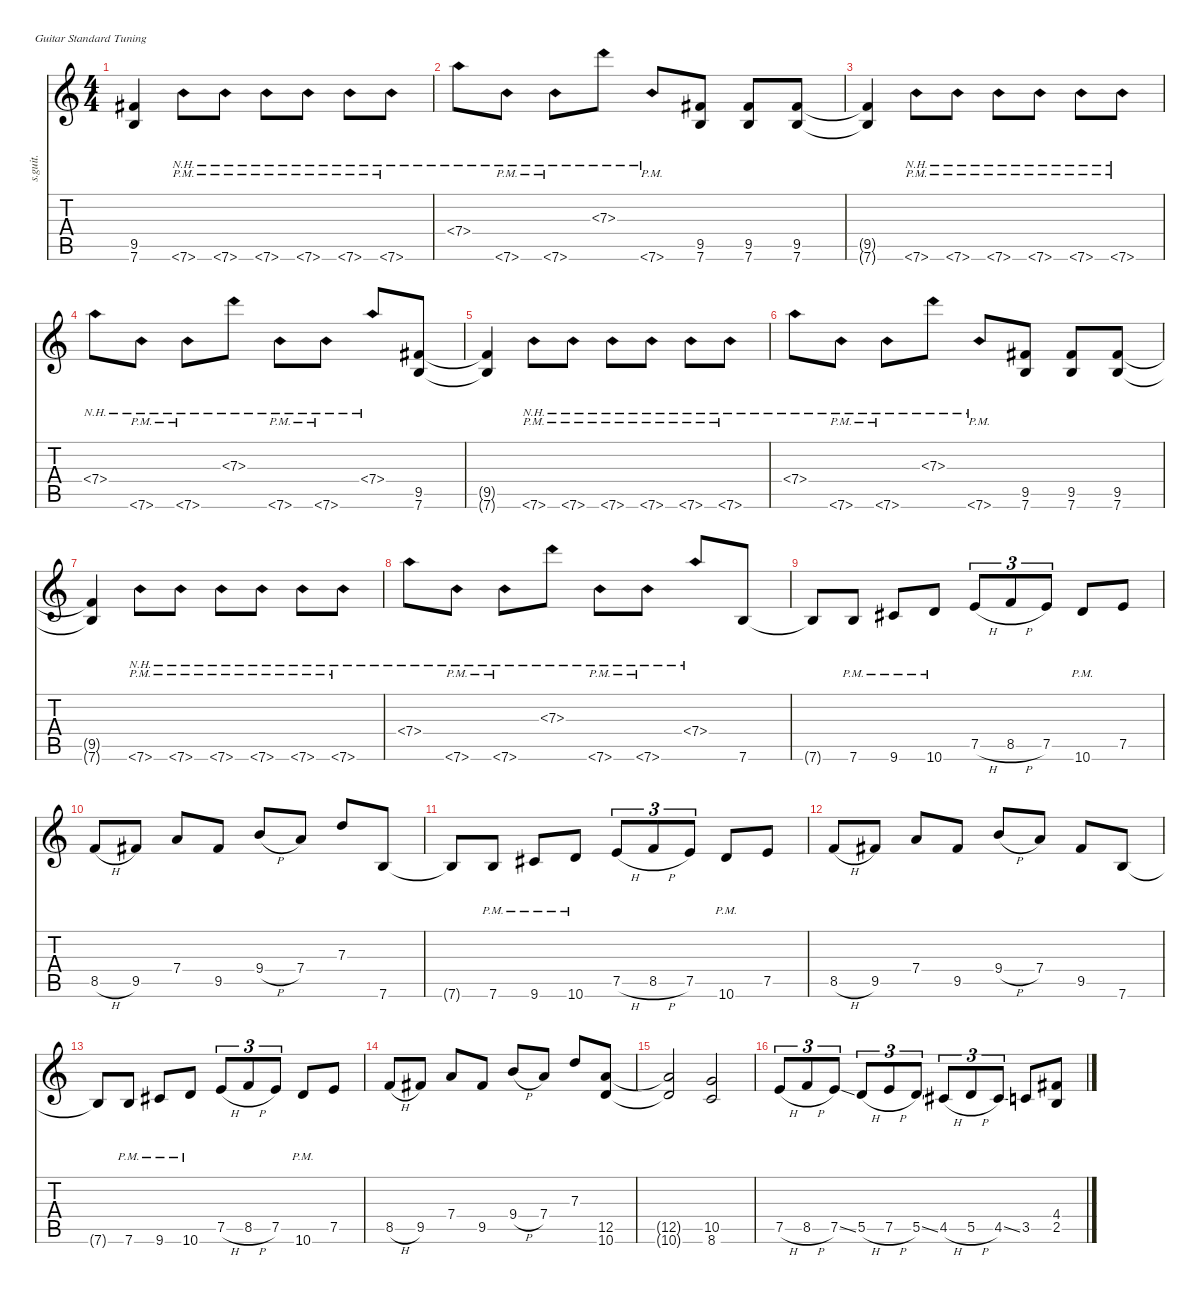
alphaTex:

\defaultSystemsLayout 4
\hideDynamics
\bracketExtendMode nobrackets
\track ("Dave Mustaine (Rythm Guitar)" "s.guit.") {instrument distortionguitar}
\staff {score tabs}
\tuning (E4 B3 G3 D3 A2 E2)
\ts (4 4)
\beaming (8 2 2 2 2)
\tempo (196 hide)
\clef g2
\ks c
(9.5{acc #} 7.6).4{lyrics (0 "") lyrics (1 "") lyrics (2 "") lyrics (3 "") lyrics (4 "") dy f instrument distortionguitar} 7.6{nh pm}.8{lyrics (0 "") lyrics (1 "") lyrics (2 "") lyrics (3 "") lyrics (4 "")} 7.6{nh pm}.8{lyrics (0 "") lyrics (1 "") lyrics (2 "") lyrics (3 "") lyrics (4 "")} 7.6{nh pm}.8{lyrics (0 "") lyrics (1 "") lyrics (2 "") lyrics (3 "") lyrics (4 "")} 7.6{nh pm}.8{lyrics (0 "") lyrics (1 "") lyrics (2 "") lyrics (3 "") lyrics (4 "")} 7.6{nh pm}.8{lyrics (0 "") lyrics (1 "") lyrics (2 "") lyrics (3 "") lyrics (4 "")} 7.6{nh pm}.8{lyrics (0 "") lyrics (1 "") lyrics (2 "") lyrics (3 "") lyrics (4 "")} |
7.4{nh}.8{lyrics (0 "") lyrics (1 "") lyrics (2 "") lyrics (3 "") lyrics (4 "")} 7.6{nh pm}.8{lyrics (0 "") lyrics (1 "") lyrics (2 "") lyrics (3 "") lyrics (4 "")} 7.6{nh pm}.8{lyrics (0 "") lyrics (1 "") lyrics (2 "") lyrics (3 "") lyrics (4 "")} 7.3{nh}.8{lyrics (0 "") lyrics (1 "") lyrics (2 "") lyrics (3 "") lyrics (4 "")} 7.6{nh pm}.8{lyrics (0 "") lyrics (1 "") lyrics (2 "") lyrics (3 "") lyrics (4 "")} (9.5{acc #} 7.6).8{lyrics (0 "") lyrics (1 "") lyrics (2 "") lyrics (3 "") lyrics (4 "")} (9.5{acc #} 7.6).8{lyrics (0 "") lyrics (1 "") lyrics (2 "") lyrics (3 "") lyrics (4 "")} (9.5{acc #} 7.6).8{lyrics (0 "") lyrics (1 "") lyrics (2 "") lyrics (3 "") lyrics (4 "")} |
(9.5{t acc #} 7.6{t}).4{lyrics (0 "") lyrics (1 "") lyrics (2 "") lyrics (3 "") lyrics (4 "")} 7.6{nh pm}.8{lyrics (0 "") lyrics (1 "") lyrics (2 "") lyrics (3 "") lyrics (4 "")} 7.6{nh pm}.8{lyrics (0 "") lyrics (1 "") lyrics (2 "") lyrics (3 "") lyrics (4 "")} 7.6{nh pm}.8{lyrics (0 "") lyrics (1 "") lyrics (2 "") lyrics (3 "") lyrics (4 "")} 7.6{nh pm}.8{lyrics (0 "") lyrics (1 "") lyrics (2 "") lyrics (3 "") lyrics (4 "")} 7.6{nh pm}.8{lyrics (0 "") lyrics (1 "") lyrics (2 "") lyrics (3 "") lyrics (4 "")} 7.6{nh pm}.8{lyrics (0 "") lyrics (1 "") lyrics (2 "") lyrics (3 "") lyrics (4 "")} |
7.4{nh}.8{lyrics (0 "") lyrics (1 "") lyrics (2 "") lyrics (3 "") lyrics (4 "")} 7.6{nh pm}.8{lyrics (0 "") lyrics (1 "") lyrics (2 "") lyrics (3 "") lyrics (4 "")} 7.6{nh pm}.8{lyrics (0 "") lyrics (1 "") lyrics (2 "") lyrics (3 "") lyrics (4 "")} 7.3{nh}.8{lyrics (0 "") lyrics (1 "") lyrics (2 "") lyrics (3 "") lyrics (4 "")} 7.6{nh pm}.8{lyrics (0 "") lyrics (1 "") lyrics (2 "") lyrics (3 "") lyrics (4 "")} 7.6{nh pm}.8{lyrics (0 "") lyrics (1 "") lyrics (2 "") lyrics (3 "") lyrics (4 "")} 7.4{nh}.8{lyrics (0 "") lyrics (1 "") lyrics (2 "") lyrics (3 "") lyrics (4 "")} (9.5{acc #} 7.6).8{lyrics (0 "") lyrics (1 "") lyrics (2 "") lyrics (3 "") lyrics (4 "")} |
(9.5{t acc #} 7.6{t}).4{lyrics (0 "") lyrics (1 "") lyrics (2 "") lyrics (3 "") lyrics (4 "")} 7.6{nh pm}.8{lyrics (0 "") lyrics (1 "") lyrics (2 "") lyrics (3 "") lyrics (4 "")} 7.6{nh pm}.8{lyrics (0 "") lyrics (1 "") lyrics (2 "") lyrics (3 "") lyrics (4 "")} 7.6{nh pm}.8{lyrics (0 "") lyrics (1 "") lyrics (2 "") lyrics (3 "") lyrics (4 "")} 7.6{nh pm}.8{lyrics (0 "") lyrics (1 "") lyrics (2 "") lyrics (3 "") lyrics (4 "")} 7.6{nh pm}.8{lyrics (0 "") lyrics (1 "") lyrics (2 "") lyrics (3 "") lyrics (4 "")} 7.6{nh pm}.8{lyrics (0 "") lyrics (1 "") lyrics (2 "") lyrics (3 "") lyrics (4 "")} |
7.4{nh}.8{lyrics (0 "") lyrics (1 "") lyrics (2 "") lyrics (3 "") lyrics (4 "")} 7.6{nh pm}.8{lyrics (0 "") lyrics (1 "") lyrics (2 "") lyrics (3 "") lyrics (4 "")} 7.6{nh pm}.8{lyrics (0 "") lyrics (1 "") lyrics (2 "") lyrics (3 "") lyrics (4 "")} 7.3{nh}.8{lyrics (0 "") lyrics (1 "") lyrics (2 "") lyrics (3 "") lyrics (4 "")} 7.6{nh pm}.8{lyrics (0 "") lyrics (1 "") lyrics (2 "") lyrics (3 "") lyrics (4 "")} (9.5{acc #} 7.6).8{lyrics (0 "") lyrics (1 "") lyrics (2 "") lyrics (3 "") lyrics (4 "")} (9.5{acc #} 7.6).8{lyrics (0 "") lyrics (1 "") lyrics (2 "") lyrics (3 "") lyrics (4 "")} (9.5{acc #} 7.6).8{lyrics (0 "") lyrics (1 "") lyrics (2 "") lyrics (3 "") lyrics (4 "")} |
(9.5{t acc #} 7.6{t}).4{lyrics (0 "") lyrics (1 "") lyrics (2 "") lyrics (3 "") lyrics (4 "")} 7.6{nh pm}.8{lyrics (0 "") lyrics (1 "") lyrics (2 "") lyrics (3 "") lyrics (4 "")} 7.6{nh pm}.8{lyrics (0 "") lyrics (1 "") lyrics (2 "") lyrics (3 "") lyrics (4 "")} 7.6{nh pm}.8{lyrics (0 "") lyrics (1 "") lyrics (2 "") lyrics (3 "") lyrics (4 "")} 7.6{nh pm}.8{lyrics (0 "") lyrics (1 "") lyrics (2 "") lyrics (3 "") lyrics (4 "")} 7.6{nh pm}.8{lyrics (0 "") lyrics (1 "") lyrics (2 "") lyrics (3 "") lyrics (4 "")} 7.6{nh pm}.8{lyrics (0 "") lyrics (1 "") lyrics (2 "") lyrics (3 "") lyrics (4 "")} |
7.4{nh}.8{lyrics (0 "") lyrics (1 "") lyrics (2 "") lyrics (3 "") lyrics (4 "")} 7.6{nh pm}.8{lyrics (0 "") lyrics (1 "") lyrics (2 "") lyrics (3 "") lyrics (4 "")} 7.6{nh pm}.8{lyrics (0 "") lyrics (1 "") lyrics (2 "") lyrics (3 "") lyrics (4 "")} 7.3{nh}.8{lyrics (0 "") lyrics (1 "") lyrics (2 "") lyrics (3 "") lyrics (4 "")} 7.6{nh pm}.8{lyrics (0 "") lyrics (1 "") lyrics (2 "") lyrics (3 "") lyrics (4 "")} 7.6{nh pm}.8{lyrics (0 "") lyrics (1 "") lyrics (2 "") lyrics (3 "") lyrics (4 "")} 7.4{nh}.8{lyrics (0 "") lyrics (1 "") lyrics (2 "") lyrics (3 "") lyrics (4 "")} 7.6.8{lyrics (0 "") lyrics (1 "") lyrics (2 "") lyrics (3 "") lyrics (4 "")} |
7.6{t}.8{lyrics (0 "") lyrics (1 "") lyrics (2 "") lyrics (3 "") lyrics (4 "")} 7.6{pm}.8{lyrics (0 "") lyrics (1 "") lyrics (2 "") lyrics (3 "") lyrics (4 "")} 9.6{pm acc #}.8{lyrics (0 "") lyrics (1 "") lyrics (2 "") lyrics (3 "") lyrics (4 "")} 10.6{pm}.8{lyrics (0 "") lyrics (1 "") lyrics (2 "") lyrics (3 "") lyrics (4 "")} 7.5{h}.8{tu (3 2) lyrics (0 "") lyrics (1 "") lyrics (2 "") lyrics (3 "") lyrics (4 "")} 8.5{h}.8{tu (3 2) lyrics (0 "") lyrics (1 "") lyrics (2 "") lyrics (3 "") lyrics (4 "")} 7.5.8{tu (3 2) lyrics (0 "") lyrics (1 "") lyrics (2 "") lyrics (3 "") lyrics (4 "")} 10.6{pm}.8{lyrics (0 "") lyrics (1 "") lyrics (2 "") lyrics (3 "") lyrics (4 "")} 7.5.8{lyrics (0 "") lyrics (1 "") lyrics (2 "") lyrics (3 "") lyrics (4 "")} |
8.5{h}.8{lyrics (0 "") lyrics (1 "") lyrics (2 "") lyrics (3 "") lyrics (4 "")} 9.5{acc #}.8{lyrics (0 "") lyrics (1 "") lyrics (2 "") lyrics (3 "") lyrics (4 "")} 7.4.8{lyrics (0 "") lyrics (1 "") lyrics (2 "") lyrics (3 "") lyrics (4 "")} 9.5{acc #}.8{lyrics (0 "") lyrics (1 "") lyrics (2 "") lyrics (3 "") lyrics (4 "")} 9.4{h}.8{lyrics (0 "") lyrics (1 "") lyrics (2 "") lyrics (3 "") lyrics (4 "")} 7.4.8{lyrics (0 "") lyrics (1 "") lyrics (2 "") lyrics (3 "") lyrics (4 "")} 7.3.8{lyrics (0 "") lyrics (1 "") lyrics (2 "") lyrics (3 "") lyrics (4 "")} 7.6.8{lyrics (0 "") lyrics (1 "") lyrics (2 "") lyrics (3 "") lyrics (4 "")} |
7.6{t}.8{lyrics (0 "") lyrics (1 "") lyrics (2 "") lyrics (3 "") lyrics (4 "")} 7.6{pm}.8{lyrics (0 "") lyrics (1 "") lyrics (2 "") lyrics (3 "") lyrics (4 "")} 9.6{pm acc #}.8{lyrics (0 "") lyrics (1 "") lyrics (2 "") lyrics (3 "") lyrics (4 "")} 10.6{pm}.8{lyrics (0 "") lyrics (1 "") lyrics (2 "") lyrics (3 "") lyrics (4 "")} 7.5{h}.8{tu (3 2) lyrics (0 "") lyrics (1 "") lyrics (2 "") lyrics (3 "") lyrics (4 "")} 8.5{h}.8{tu (3 2) lyrics (0 "") lyrics (1 "") lyrics (2 "") lyrics (3 "") lyrics (4 "")} 7.5.8{tu (3 2) lyrics (0 "") lyrics (1 "") lyrics (2 "") lyrics (3 "") lyrics (4 "")} 10.6{pm}.8{lyrics (0 "") lyrics (1 "") lyrics (2 "") lyrics (3 "") lyrics (4 "")} 7.5.8{lyrics (0 "") lyrics (1 "") lyrics (2 "") lyrics (3 "") lyrics (4 "")} |
8.5{h}.8{lyrics (0 "") lyrics (1 "") lyrics (2 "") lyrics (3 "") lyrics (4 "")} 9.5{acc #}.8{lyrics (0 "") lyrics (1 "") lyrics (2 "") lyrics (3 "") lyrics (4 "")} 7.4.8{lyrics (0 "") lyrics (1 "") lyrics (2 "") lyrics (3 "") lyrics (4 "")} 9.5{acc #}.8{lyrics (0 "") lyrics (1 "") lyrics (2 "") lyrics (3 "") lyrics (4 "")} 9.4{h}.8{lyrics (0 "") lyrics (1 "") lyrics (2 "") lyrics (3 "") lyrics (4 "")} 7.4.8{lyrics (0 "") lyrics (1 "") lyrics (2 "") lyrics (3 "") lyrics (4 "")} 9.5{acc #}.8{lyrics (0 "") lyrics (1 "") lyrics (2 "") lyrics (3 "") lyrics (4 "")} 7.6.8{lyrics (0 "") lyrics (1 "") lyrics (2 "") lyrics (3 "") lyrics (4 "")} |
7.6{t}.8{lyrics (0 "") lyrics (1 "") lyrics (2 "") lyrics (3 "") lyrics (4 "")} 7.6{pm}.8{lyrics (0 "") lyrics (1 "") lyrics (2 "") lyrics (3 "") lyrics (4 "")} 9.6{pm acc #}.8{lyrics (0 "") lyrics (1 "") lyrics (2 "") lyrics (3 "") lyrics (4 "")} 10.6{pm}.8{lyrics (0 "") lyrics (1 "") lyrics (2 "") lyrics (3 "") lyrics (4 "")} 7.5{h}.8{tu (3 2) lyrics (0 "") lyrics (1 "") lyrics (2 "") lyrics (3 "") lyrics (4 "")} 8.5{h}.8{tu (3 2) lyrics (0 "") lyrics (1 "") lyrics (2 "") lyrics (3 "") lyrics (4 "")} 7.5.8{tu (3 2) lyrics (0 "") lyrics (1 "") lyrics (2 "") lyrics (3 "") lyrics (4 "")} 10.6{pm}.8{lyrics (0 "") lyrics (1 "") lyrics (2 "") lyrics (3 "") lyrics (4 "")} 7.5.8{lyrics (0 "") lyrics (1 "") lyrics (2 "") lyrics (3 "") lyrics (4 "")} |
8.5{h}.8{lyrics (0 "") lyrics (1 "") lyrics (2 "") lyrics (3 "") lyrics (4 "")} 9.5{acc #}.8{lyrics (0 "") lyrics (1 "") lyrics (2 "") lyrics (3 "") lyrics (4 "")} 7.4.8{lyrics (0 "") lyrics (1 "") lyrics (2 "") lyrics (3 "") lyrics (4 "")} 9.5{acc #}.8{lyrics (0 "") lyrics (1 "") lyrics (2 "") lyrics (3 "") lyrics (4 "")} 9.4{h}.8{lyrics (0 "") lyrics (1 "") lyrics (2 "") lyrics (3 "") lyrics (4 "")} 7.4.8{lyrics (0 "") lyrics (1 "") lyrics (2 "") lyrics (3 "") lyrics (4 "")} 7.3.8{lyrics (0 "") lyrics (1 "") lyrics (2 "") lyrics (3 "") lyrics (4 "")} (12.5 10.6).8{lyrics (0 "") lyrics (1 "") lyrics (2 "") lyrics (3 "") lyrics (4 "")} |
(12.5{t} 10.6{t}).2{lyrics (0 "") lyrics (1 "") lyrics (2 "") lyrics (3 "") lyrics (4 "")} (10.5 8.6).2{lyrics (0 "") lyrics (1 "") lyrics (2 "") lyrics (3 "") lyrics (4 "")} |
7.5{h}.8{tu (3 2) lyrics (0 "") lyrics (1 "") lyrics (2 "") lyrics (3 "") lyrics (4 "")} 8.5{h}.8{tu (3 2) lyrics (0 "") lyrics (1 "") lyrics (2 "") lyrics (3 "") lyrics (4 "")} 7.5{ss}.8{tu (3 2) lyrics (0 "") lyrics (1 "") lyrics (2 "") lyrics (3 "") lyrics (4 "")} 5.5{h}.8{tu (3 2) lyrics (0 "") lyrics (1 "") lyrics (2 "") lyrics (3 "") lyrics (4 "")} 7.5{h}.8{tu (3 2) lyrics (0 "") lyrics (1 "") lyrics (2 "") lyrics (3 "") lyrics (4 "")} 5.5{ss}.8{tu (3 2) lyrics (0 "") lyrics (1 "") lyrics (2 "") lyrics (3 "") lyrics (4 "")} 4.5{h acc #}.8{tu (3 2) lyrics (0 "") lyrics (1 "") lyrics (2 "") lyrics (3 "") lyrics (4 "")} 5.5{h}.8{tu (3 2) lyrics (0 "") lyrics (1 "") lyrics (2 "") lyrics (3 "") lyrics (4 "")} 4.5{ss acc #}.8{tu (3 2) lyrics (0 "") lyrics (1 "") lyrics (2 "") lyrics (3 "") lyrics (4 "")} 3.5.8{lyrics (0 "") lyrics (1 "") lyrics (2 "") lyrics (3 "") lyrics (4 "")} (4.4{acc #} 2.5).8{lyrics (0 "") lyrics (1 "") lyrics (2 "") lyrics (3 "") lyrics (4 "")}
